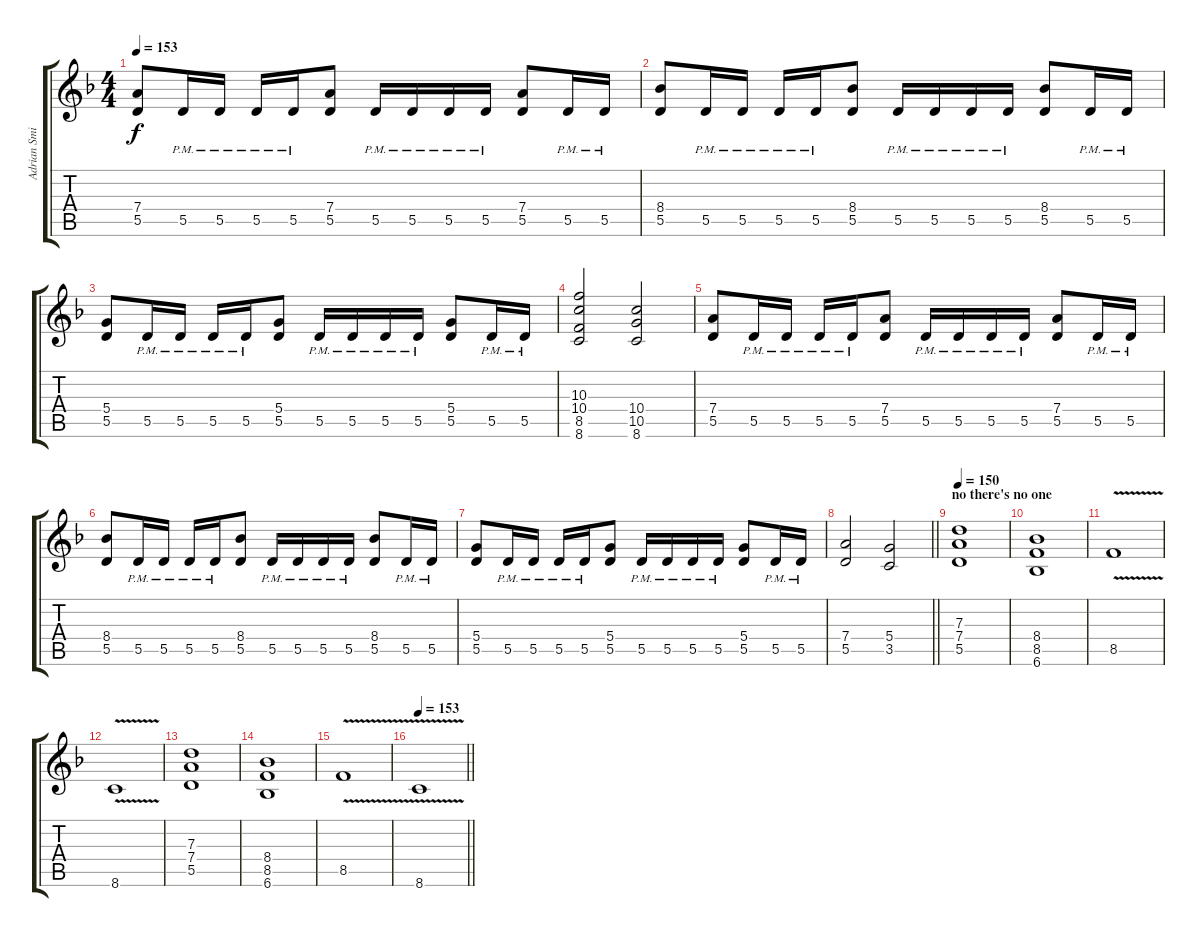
\track ("Adrian Smith" "Adrian Smi") {instrument acousticguitarsteel}
\staff {score tabs}
\tuning (E4 B3 G3 D3 A2 E2) {hide}
\ts (4 4)
\tempo 153
\clef g2
\ks f
(7.4 5.5).8{dy f instrument distortionguitar} 5.5{pm}.16 5.5{pm}.16 5.5{pm}.16 5.5{pm}.16 (7.4 5.5).8 5.5{pm}.16 5.5{pm}.16 5.5{pm}.16 5.5{pm}.16 (7.4 5.5).8 5.5{pm}.16 5.5{pm}.16 |
(8.4 5.5).8 5.5{pm}.16 5.5{pm}.16 5.5{pm}.16 5.5{pm}.16 (8.4 5.5).8 5.5{pm}.16 5.5{pm}.16 5.5{pm}.16 5.5{pm}.16 (8.4 5.5).8 5.5{pm}.16 5.5{pm}.16 |
(5.4 5.5).8 5.5{pm}.16 5.5{pm}.16 5.5{pm}.16 5.5{pm}.16 (5.4 5.5).8 5.5{pm}.16 5.5{pm}.16 5.5{pm}.16 5.5{pm}.16 (5.4 5.5).8 5.5{pm}.16 5.5{pm}.16 |
(10.3 10.4 8.5 8.6).2 (10.4 10.5 8.6).2 |
(7.4 5.5).8{instrument distortionguitar} 5.5{pm}.16 5.5{pm}.16 5.5{pm}.16 5.5{pm}.16 (7.4 5.5).8 5.5{pm}.16 5.5{pm}.16 5.5{pm}.16 5.5{pm}.16 (7.4 5.5).8 5.5{pm}.16 5.5{pm}.16 |
(8.4 5.5).8 5.5{pm}.16 5.5{pm}.16 5.5{pm}.16 5.5{pm}.16 (8.4 5.5).8 5.5{pm}.16 5.5{pm}.16 5.5{pm}.16 5.5{pm}.16 (8.4 5.5).8 5.5{pm}.16 5.5{pm}.16 |
(5.4 5.5).8 5.5{pm}.16 5.5{pm}.16 5.5{pm}.16 5.5{pm}.16 (5.4 5.5).8 5.5{pm}.16 5.5{pm}.16 5.5{pm}.16 5.5{pm}.16 (5.4 5.5).8 5.5{pm}.16 5.5{pm}.16 |
\barLineRight lightlight
(7.4 5.5).2 (5.4 3.5).2 |
\section ("" "no there's no one")
\tempo 150
(7.3 7.4 5.5).1 |
(8.4 8.5 6.6).1 |
8.5{v}.1 |
8.6{v}.1 |
(7.3 7.4 5.5).1 |
(8.4 8.5 6.6).1 |
8.5{v}.1 |
\tempo 153
\barLineRight lightlight
8.6{v}.1
